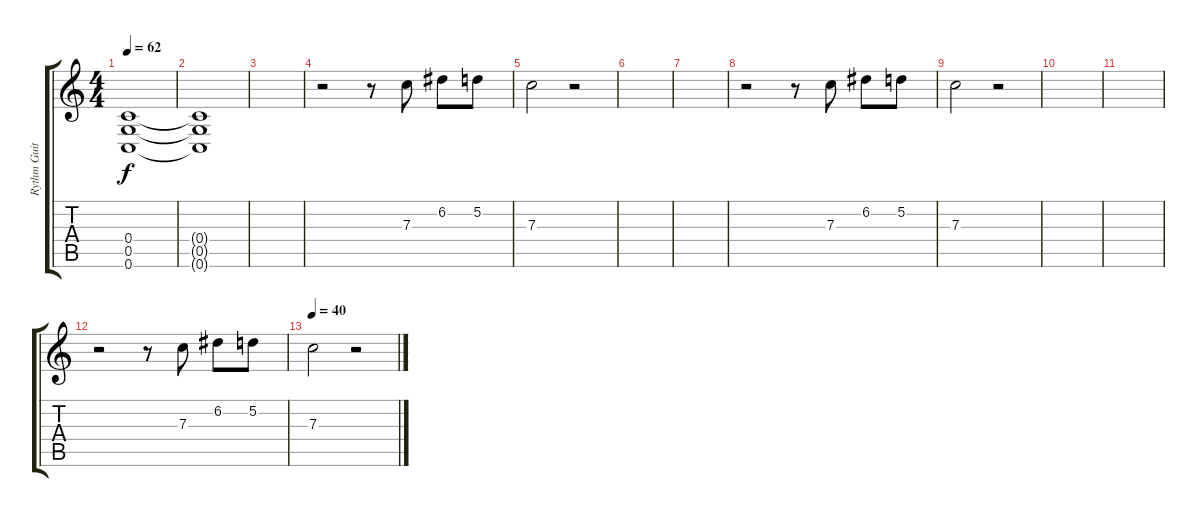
\track ("Rythm Guitar 1" "Rythm Guit") {instrument distortionguitar}
\staff {score tabs}
\tuning (D4 A3 F3 C3 G2 C2) {hide}
\ts (4 4)
\tempo 62
\clef g2
\ks c
(0.4{t} 0.5{t} 0.6{t}).1{dy f} |
(0.4{t} 0.5{t} 0.6{t}).1 |
|
r.2{volume 13 instrument electricguitarclean} r.8 7.3.8 6.2.8 5.2.8 |
7.3.2{volume 0} r.2 |
|
|
r.2{volume 13 instrument electricguitarclean} r.8 7.3.8 6.2.8 5.2.8 |
7.3.2{volume 0} r.2 |
|
|
r.2{volume 13 instrument electricguitarclean} r.8 7.3.8 6.2.8 5.2.8 |
\tempo 40
7.3.2{volume 0} r.2
